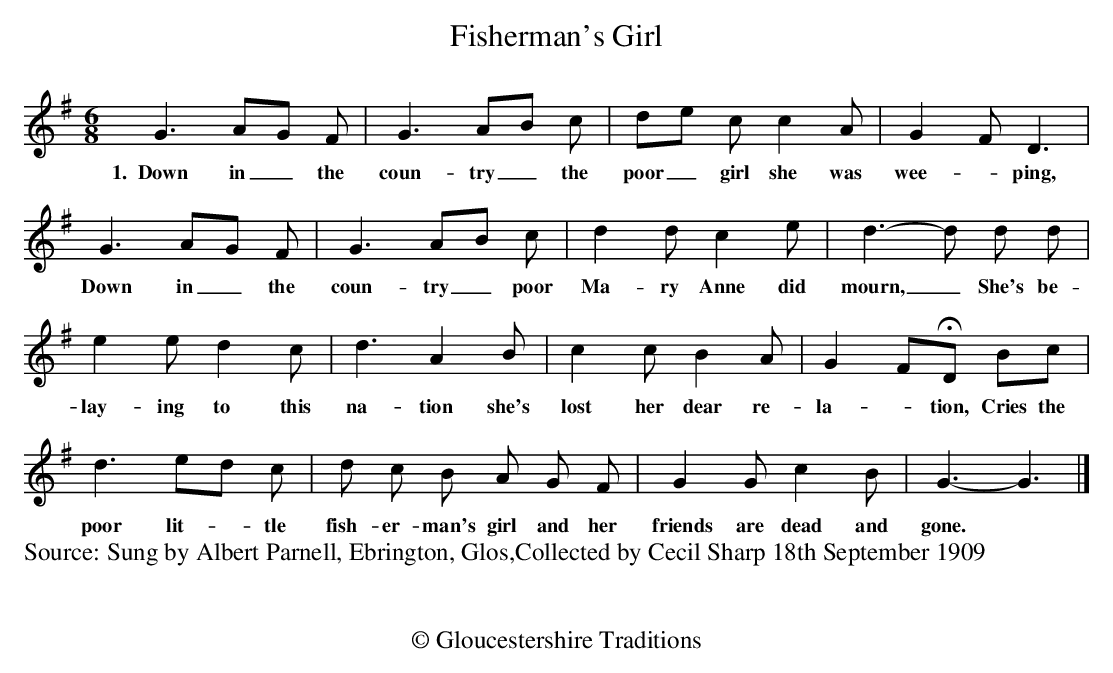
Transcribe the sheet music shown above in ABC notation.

X:1
T:Fisherman's Girl
M:6/8
L:1/8
K:G
G3 A-G F | G3A-B c | d-e cc2A | G2-F D3 |
w:1.~~Down in_ the coun-try_ the poor_ girl she was wee--ping,
G3 A-G F | G3A-B c |d2dc2e | d3-d d d |
w:Down in_ the coun-try_ poor Ma-ry Anne did mourn,_She's be-
e2ed2c | d3A2B | c2cB2A | G2-F!fermata!D Bc |
w: lay-ing to this na-tion she's lost her dear re-la--tion, Cries the
d3e-d c | d c B A G F | G2G c2B | G3-G3 |]
w: poor lit--tle fish-er-man's girl and her friends are dead and gone.

W:
W:
